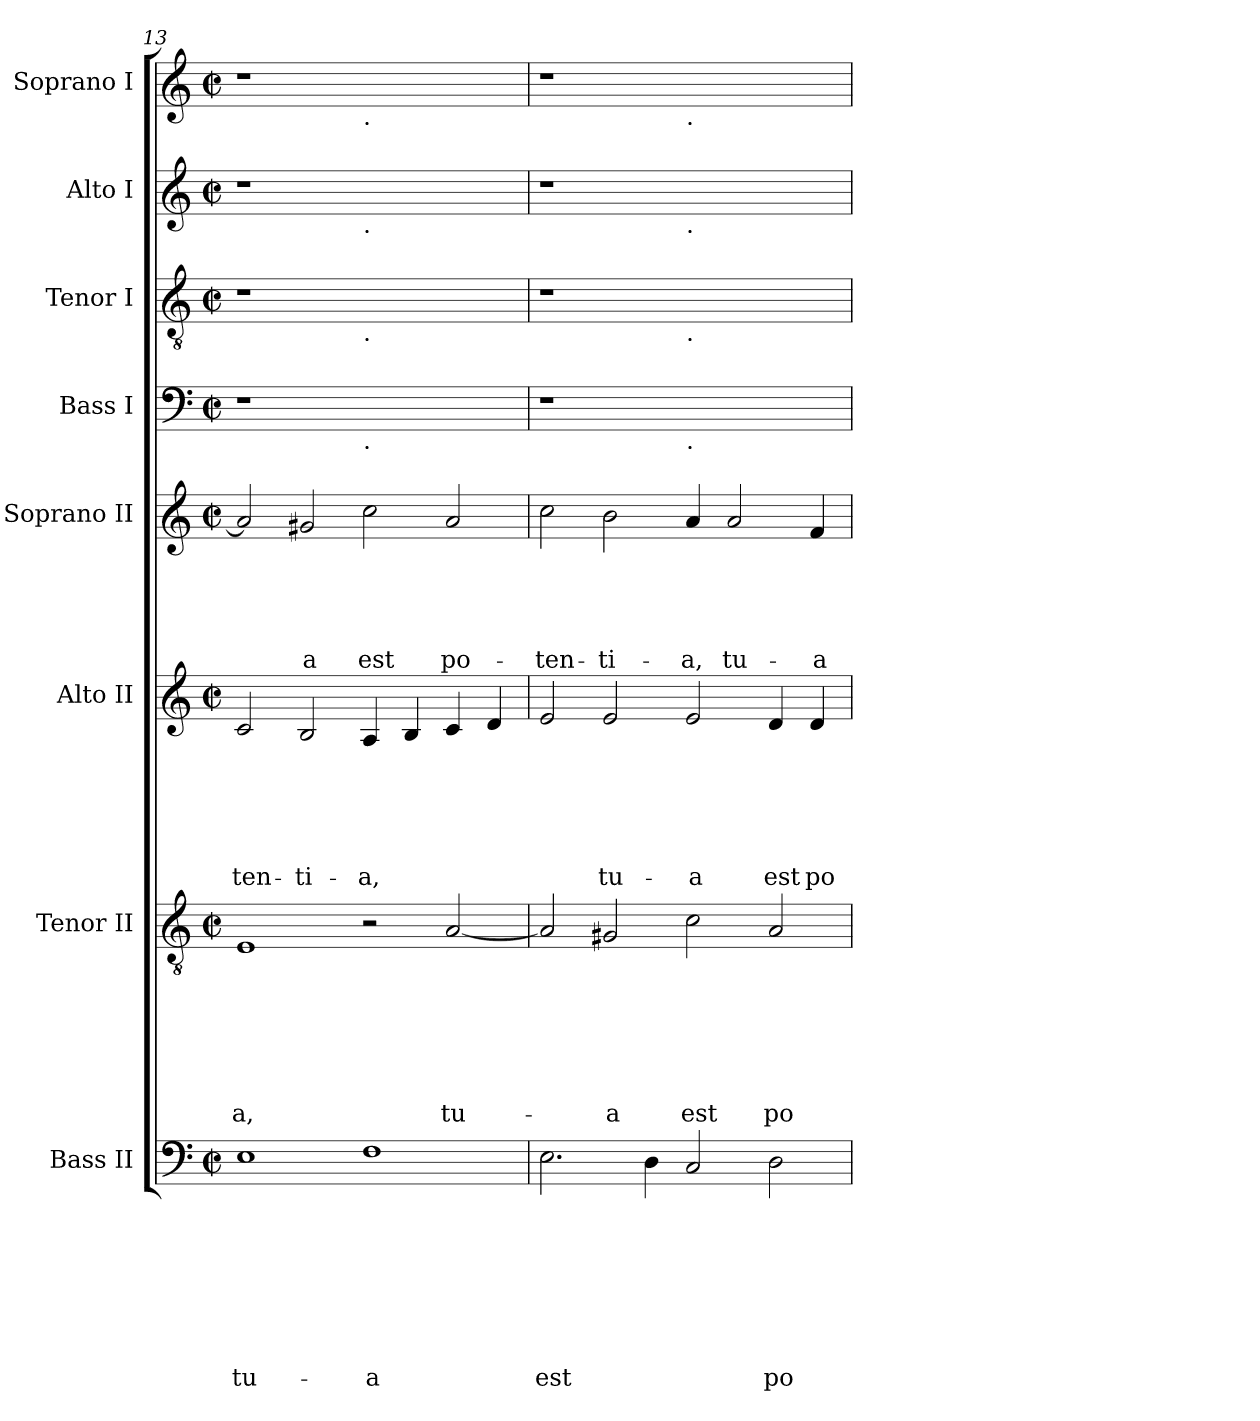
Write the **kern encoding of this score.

**kern	**text	**text	**text	**text	**text	**text	**text	**text	**kern	**text	**text	**text	**text	**text	**text	**text	**kern	**text	**text	**text	**text	**text	**text	**kern	**text	**text	**text	**text	**text	**kern	**kern	**kern	**kern
*part8	*part8	*part8	*part8	*part8	*part8	*part8	*part8	*part8	*part7	*part7	*part7	*part7	*part7	*part7	*part7	*part7	*part6	*part6	*part6	*part6	*part6	*part6	*part6	*part5	*part5	*part5	*part5	*part5	*part5	*part4	*part3	*part2	*part1
*staff8	*staff8	*staff8	*staff8	*staff8	*staff8	*staff8	*staff8	*staff8	*staff7	*staff7	*staff7	*staff7	*staff7	*staff7	*staff7	*staff7	*staff6	*staff6	*staff6	*staff6	*staff6	*staff6	*staff6	*staff5	*staff5	*staff5	*staff5	*staff5	*staff5	*staff4	*staff3	*staff2	*staff1
*I"Bass II	*	*	*	*	*	*	*	*	*I"Tenor II	*	*	*	*	*	*	*	*I"Alto II	*	*	*	*	*	*	*I"Soprano II	*	*	*	*	*	*I"Bass I	*I"Tenor I	*I"Alto I	*I"Soprano I
!!LO:PB:g=z
*clefF4	*	*	*	*	*	*	*	*	*clefGv2	*	*	*	*	*	*	*	*clefG2	*	*	*	*	*	*	*clefG2	*	*	*	*	*	*clefF4	*clefGv2	*clefG2	*clefG2
*k[]	*	*	*	*	*	*	*	*	*k[]	*	*	*	*	*	*	*	*k[]	*	*	*	*	*	*	*k[]	*	*	*	*	*	*k[]	*k[]	*k[]	*k[]
*C:	*	*	*	*	*	*	*	*	*C:	*	*	*	*	*	*	*	*C:	*	*	*	*	*	*	*C:	*	*	*	*	*	*C:	*C:	*C:	*C:
*M2/2	*	*	*	*	*	*	*	*	*M2/2	*	*	*	*	*	*	*	*M2/2	*	*	*	*	*	*	*M2/2	*	*	*	*	*	*M2/2	*M2/2	*M2/2	*M2/2
*met(c|)	*	*	*	*	*	*	*	*	*met(c|)	*	*	*	*	*	*	*	*met(c|)	*	*	*	*	*	*	*met(c|)	*	*	*	*	*	*met(c|)	*met(c|)	*met(c|)	*met(c|)
=13	=13	=13	=13	=13	=13	=13	=13	=13	=13	=13	=13	=13	=13	=13	=13	=13	=13	=13	=13	=13	=13	=13	=13	=13	=13	=13	=13	=13	=13	=13	=13	=13	=13
!	!	!	!	!	!	!	!	!LO:LY:b	!	!	!	!	!	!	!	!LO:LY:b	!	!	!	!	!	!	!LO:LY:b	!	!	!	!	!	!	!	!	!	!
1E	.	.	.	.	.	.	.	tu-	1E	.	.	.	.	.	.	-a,	2c/	.	.	.	.	.	-ten-	2a/]	.	.	.	.	.	1r	1r	1r	1r
!	!	!	!	!	!	!	!	!	!	!	!	!	!	!	!	!	!	!	!	!	!	!	!LO:LY:b	!	!	!	!	!	!LO:LY:b	!	!	!	!
.	.	.	.	.	.	.	.	.	.	.	.	.	.	.	.	.	2B/	.	.	.	.	.	-ti-	2g#X/	.	.	.	.	-a	.	.	.	.
!	!	!	!	!	!	!	!	!	!	!	!	!	!	!	!	!	!	!	!	!	!	!	!	!	!	!	!	!	!	!	!	!	!LO:TX:b:t=.
!	!	!	!	!	!	!	!	!	!	!	!	!	!	!	!	!	!	!	!	!	!	!	!	!	!	!	!	!	!	!	!	!LO:TX:b:t=.	!
!	!	!	!	!	!	!	!	!	!	!	!	!	!	!	!	!	!	!	!	!	!	!	!	!	!	!	!	!	!	!	!LO:TX:b:t=.	!	!
!	!	!	!	!	!	!	!	!	!	!	!	!	!	!	!	!	!	!	!	!	!	!	!	!	!	!	!	!	!	!LO:TX:b:t=.	!	!	!
!	!	!	!	!	!	!	!	!LO:LY:b:rj	!	!	!	!	!	!	!	!	!	!	!	!	!	!	!LO:LY:b	!	!	!	!	!	!LO:LY:b	!	!	!	!
1F	.	.	.	.	.	.	.	-a	2r	.	.	.	.	.	.	.	4A/	.	.	.	.	.	-a,	2cc\	.	.	.	.	est	1ryy	1ryy	1ryy	1ryy
.	.	.	.	.	.	.	.	.	.	.	.	.	.	.	.	.	4B/	.	.	.	.	.	.	.	.	.	.	.	.	.	.	.	.
!	!	!	!	!	!	!	!	!	!	!	!	!	!	!	!	!LO:LY:b:rj	!	!	!	!	!	!	!	!	!	!	!	!	!LO:LY:b	!	!	!	!
.	.	.	.	.	.	.	.	.	[<2A/	.	.	.	.	.	.	tu-	4c/	.	.	.	.	.	.	2a/	.	.	.	.	po-	.	.	.	.
.	.	.	.	.	.	.	.	.	.	.	.	.	.	.	.	.	4d/	.	.	.	.	.	.	.	.	.	.	.	.	.	.	.	.
=14	=14	=14	=14	=14	=14	=14	=14	=14	=14	=14	=14	=14	=14	=14	=14	=14	=14	=14	=14	=14	=14	=14	=14	=14	=14	=14	=14	=14	=14	=14	=14	=14	=14
!	!	!	!	!	!	!	!	!LO:LY:b	!	!	!	!	!	!	!	!	!	!	!	!	!	!	!	!	!	!	!	!	!LO:LY:b	!	!	!	!
2.E\	.	.	.	.	.	.	.	est	2A/]	.	.	.	.	.	.	.	2e/	.	.	.	.	.	.	2cc\	.	.	.	.	-ten-	1r	1r	1r	1r
!	!	!	!	!	!	!	!	!	!	!	!	!	!	!	!	!LO:LY:b	!	!	!	!	!	!	!LO:LY:b	!	!	!	!	!	!LO:LY:b	!	!	!	!
.	.	.	.	.	.	.	.	.	2G#X/	.	.	.	.	.	.	-a	2e/	.	.	.	.	.	tu-	2b\	.	.	.	.	-ti-	.	.	.	.
4D\	.	.	.	.	.	.	.	.	.	.	.	.	.	.	.	.	.	.	.	.	.	.	.	.	.	.	.	.	.	.	.	.	.
!	!	!	!	!	!	!	!	!	!	!	!	!	!	!	!	!	!	!	!	!	!	!	!	!	!	!	!	!	!	!	!	!	!LO:TX:b:t=.
!	!	!	!	!	!	!	!	!	!	!	!	!	!	!	!	!	!	!	!	!	!	!	!	!	!	!	!	!	!	!	!	!LO:TX:b:t=.	!
!	!	!	!	!	!	!	!	!	!	!	!	!	!	!	!	!	!	!	!	!	!	!	!	!	!	!	!	!	!	!	!LO:TX:b:t=.	!	!
!	!	!	!	!	!	!	!	!	!	!	!	!	!	!	!	!	!	!	!	!	!	!	!	!	!	!	!	!	!	!LO:TX:b:t=.	!	!	!
!	!	!	!	!	!	!	!	!	!	!	!	!	!	!	!	!LO:LY:b	!	!	!	!	!	!	!LO:LY:b	!	!	!	!	!	!LO:LY:b	!	!	!	!
2C/	.	.	.	.	.	.	.	.	2c\	.	.	.	.	.	.	est	2e/	.	.	.	.	.	-a	4a/	.	.	.	.	-a,	1ryy	1ryy	1ryy	1ryy
!	!	!	!	!	!	!	!	!	!	!	!	!	!	!	!	!	!	!	!	!	!	!	!	!	!	!	!	!	!LO:LY:b	!	!	!	!
.	.	.	.	.	.	.	.	.	.	.	.	.	.	.	.	.	.	.	.	.	.	.	.	2a/	.	.	.	.	tu-	.	.	.	.
!	!	!	!	!	!	!	!	!LO:LY:b	!	!	!	!	!	!	!	!LO:LY:b	!	!	!	!	!	!	!LO:LY:b	!	!	!	!	!	!	!	!	!	!
2D\	.	.	.	.	.	.	.	po-	2A/	.	.	.	.	.	.	po-	4d/	.	.	.	.	.	est	.	.	.	.	.	.	.	.	.	.
!	!	!	!	!	!	!	!	!	!	!	!	!	!	!	!	!	!	!	!	!	!	!	!LO:LY:b	!	!	!	!	!	!LO:LY:b	!	!	!	!
.	.	.	.	.	.	.	.	.	.	.	.	.	.	.	.	.	4d/	.	.	.	.	.	po-	4f/	.	.	.	.	-a	.	.	.	.
=	=	=	=	=	=	=	=	=	=	=	=	=	=	=	=	=	=	=	=	=	=	=	=	=	=	=	=	=	=	=	=	=	=
*-	*-	*-	*-	*-	*-	*-	*-	*-	*-	*-	*-	*-	*-	*-	*-	*-	*-	*-	*-	*-	*-	*-	*-	*-	*-	*-	*-	*-	*-	*-	*-	*-	*-
